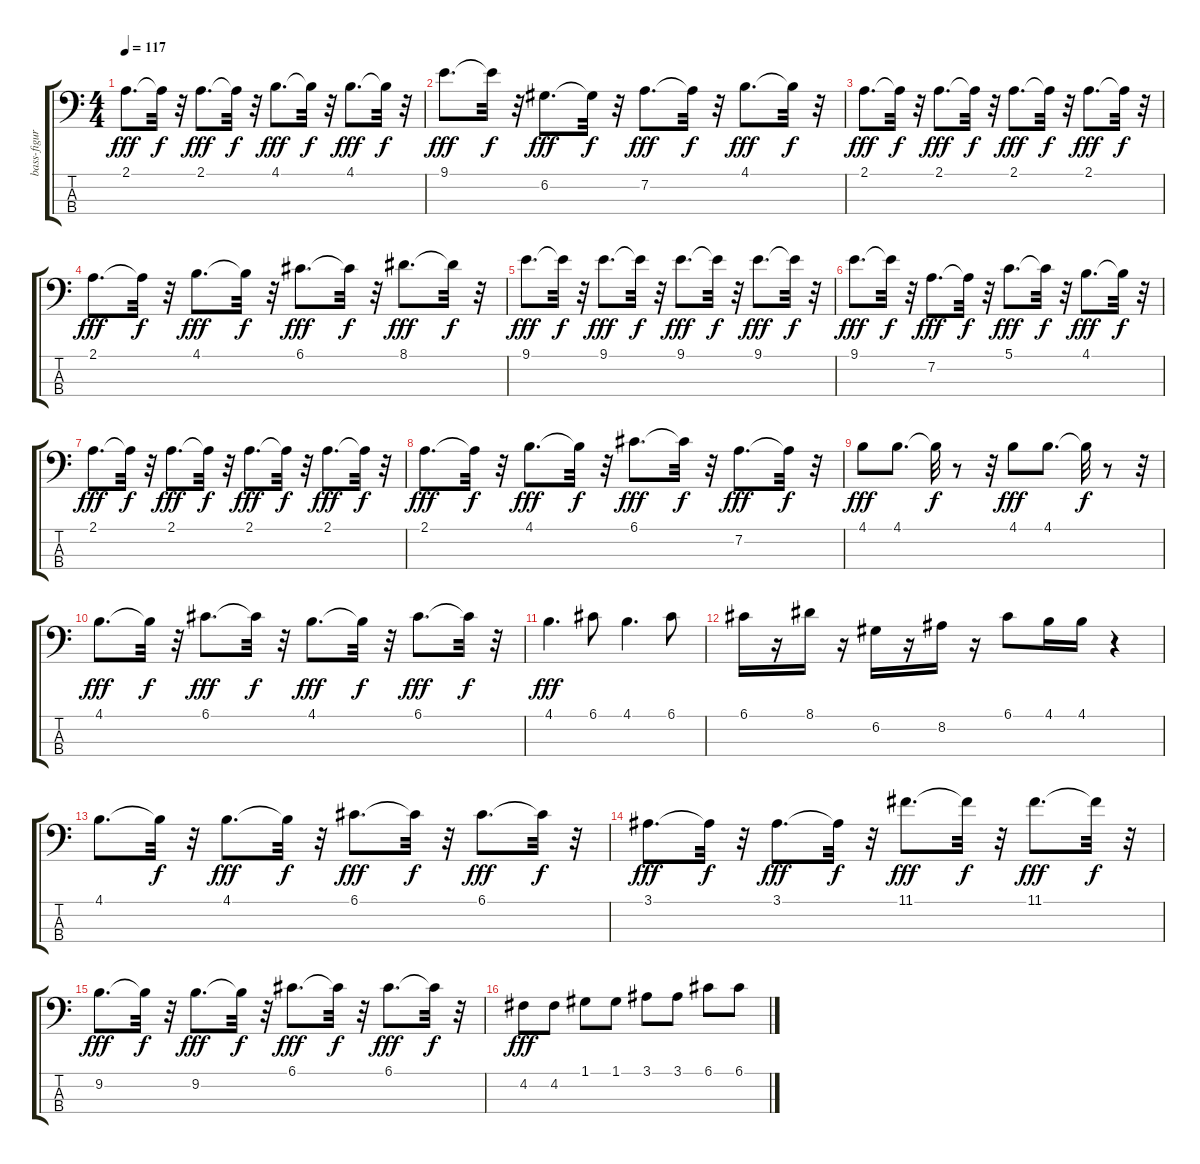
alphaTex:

\track ("bass-figure" "bass-figur") {instrument electricbassfinger}
\staff {score tabs}
\tuning (G2 D2 A1 E1) {hide}
\ts (4 4)
\tempo 117
\clef f4
\ks c
2.1.8{d dy fff} 2.1{t}.32{dy f} r.32 2.1.8{d dy fff} 2.1{t}.32{dy f} r.32 4.1.8{d dy fff} 4.1{t}.32{dy f} r.32 4.1.8{d dy fff} 4.1{t}.32{dy f} r.32 |
9.1.8{d dy fff} 9.1{t}.32{dy f} r.32 6.2.8{d dy fff} 6.2{t}.32{dy f} r.32 7.2.8{d dy fff} 7.2{t}.32{dy f} r.32 4.1.8{d dy fff} 4.1{t}.32{dy f} r.32 |
2.1.8{d dy fff} 2.1{t}.32{dy f} r.32 2.1.8{d dy fff} 2.1{t}.32{dy f} r.32 2.1.8{d dy fff} 2.1{t}.32{dy f} r.32 2.1.8{d dy fff} 2.1{t}.32{dy f} r.32 |
2.1.8{d dy fff} 2.1{t}.32{dy f} r.32 4.1.8{d dy fff} 4.1{t}.32{dy f} r.32 6.1.8{d dy fff} 6.1{t}.32{dy f} r.32 8.1.8{d dy fff} 8.1{t}.32{dy f} r.32 |
9.1.8{d dy fff} 9.1{t}.32{dy f} r.32 9.1.8{d dy fff} 9.1{t}.32{dy f} r.32 9.1.8{d dy fff} 9.1{t}.32{dy f} r.32 9.1.8{d dy fff} 9.1{t}.32{dy f} r.32 |
9.1.8{d dy fff} 9.1{t}.32{dy f} r.32 7.2.8{d dy fff} 7.2{t}.32{dy f} r.32 5.1.8{d dy fff} 5.1{t}.32{dy f} r.32 4.1.8{d dy fff} 4.1{t}.32{dy f} r.32 |
2.1.8{d dy fff} 2.1{t}.32{dy f} r.32 2.1.8{d dy fff} 2.1{t}.32{dy f} r.32 2.1.8{d dy fff} 2.1{t}.32{dy f} r.32 2.1.8{d dy fff} 2.1{t}.32{dy f} r.32 |
2.1.8{d dy fff} 2.1{t}.32{dy f} r.32 4.1.8{d dy fff} 4.1{t}.32{dy f} r.32 6.1.8{d dy fff} 6.1{t}.32{dy f} r.32 7.2.8{d dy fff} 7.2{t}.32{dy f} r.32 |
4.1.8{dy fff} 4.1.8{d} 4.1{t}.32{dy f} r.8 r.32 4.1.8{dy fff} 4.1.8{d} 4.1{t}.32{dy f} r.8 r.32 |
4.1.8{d dy fff} 4.1{t}.32{dy f} r.32 6.1.8{d dy fff} 6.1{t}.32{dy f} r.32 4.1.8{d dy fff} 4.1{t}.32{dy f} r.32 6.1.8{d dy fff} 6.1{t}.32{dy f} r.32 |
4.1.4{d dy fff} 6.1.8 4.1.4{d} 6.1.8 |
6.1.16 r.16 8.1.16 r.16 6.2.16 r.16 8.2.16 r.16 6.1.8 4.1.16 4.1.16 r.4 |
4.1.8{d} 4.1{t}.32{dy f} r.32 4.1.8{d dy fff} 4.1{t}.32{dy f} r.32 6.1.8{d dy fff} 6.1{t}.32{dy f} r.32 6.1.8{d dy fff} 6.1{t}.32{dy f} r.32 |
3.1.8{d dy fff} 3.1{t}.32{dy f} r.32 3.1.8{d dy fff} 3.1{t}.32{dy f} r.32 11.1.8{d dy fff} 11.1{t}.32{dy f} r.32 11.1.8{d dy fff} 11.1{t}.32{dy f} r.32 |
9.2.8{d dy fff} 9.2{t}.32{dy f} r.32 9.2.8{d dy fff} 9.2{t}.32{dy f} r.32 6.1.8{d dy fff} 6.1{t}.32{dy f} r.32 6.1.8{d dy fff} 6.1{t}.32{dy f} r.32 |
4.2.8{dy fff} 4.2.8 1.1.8 1.1.8 3.1.8 3.1.8 6.1.8 6.1.8
